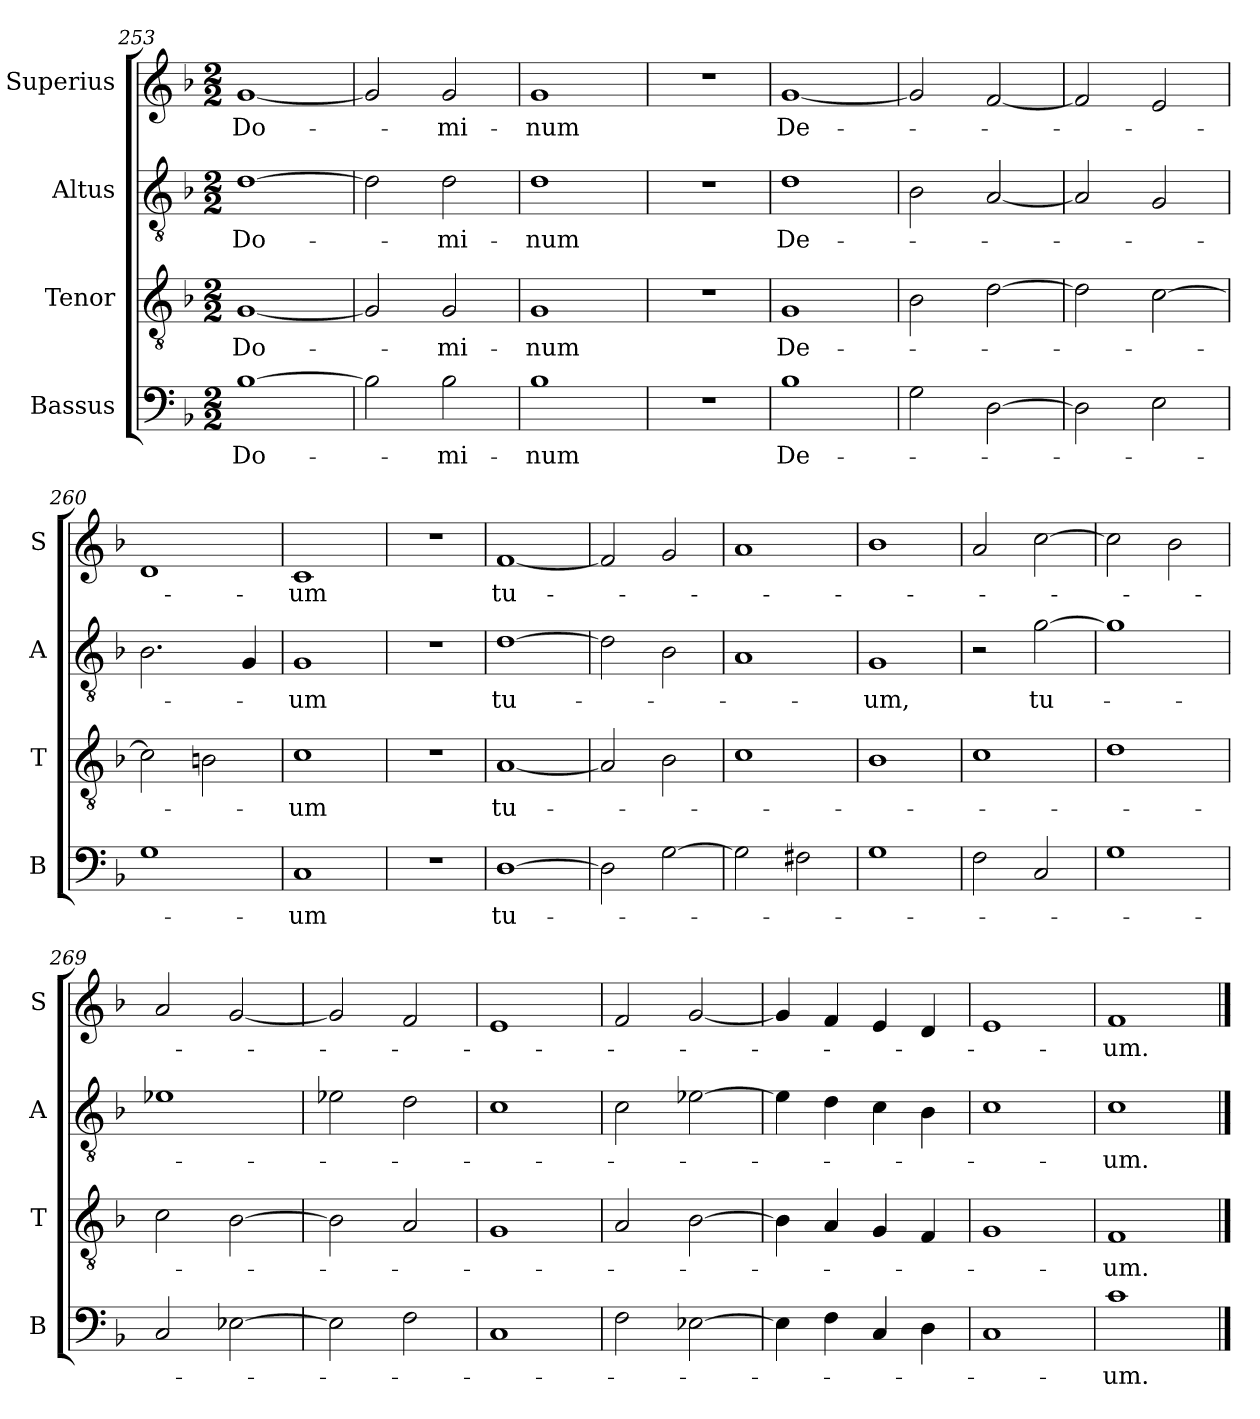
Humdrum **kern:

**kern	**text	**kern	**text	**kern	**text	**kern	**text
*part4	*part4	*part3	*part3	*part2	*part2	*part1	*part1
*staff4	*staff4	*staff3	*staff3	*staff2	*staff2	*staff1	*staff1
*I"Bassus	*	*I"Tenor	*	*I"Altus	*	*I"Superius	*
*I'B	*	*I'T	*	*I'A	*	*I'S	*
*clefF4	*	*clefGv2	*	*clefGv2	*	*clefG2	*
*k[b-]	*	*k[b-]	*	*k[b-]	*	*k[b-]	*
*M2/2	*	*M2/2	*	*M2/2	*	*M2/2	*
=253	=253	=253	=253	=253	=253	=253	=253
[1B-	Do-	[1G	Do-	[1d	Do-	[1g	Do-
=254	=254	=254	=254	=254	=254	=254	=254
2B-]	.	2G]	.	2d]	.	2g]	.
2B-	-mi-	2G	-mi-	2d	-mi-	2g	-mi-
=255	=255	=255	=255	=255	=255	=255	=255
1B-	-num	1G	-num	1d	-num	1g	-num
=256	=256	=256	=256	=256	=256	=256	=256
1r	.	1r	.	1r	.	1r	.
=257	=257	=257	=257	=257	=257	=257	=257
1B-	De-	1G	De-	1d	De-	[1g	De-
=258	=258	=258	=258	=258	=258	=258	=258
2G	.	2B-	.	2B-	.	2g]	.
[2D	.	[2d	.	[2A	.	[2f	.
=259	=259	=259	=259	=259	=259	=259	=259
2D]	.	2d]	.	2A]	.	2f]	.
2E	.	[2c	.	2G	.	2e	.
=260	=260	=260	=260	=260	=260	=260	=260
1G	.	2c]	.	2.B-	.	1d	.
.	.	2Bn	.	.	.	.	.
.	.	.	.	4G	.	.	.
=261	=261	=261	=261	=261	=261	=261	=261
1C	-um	1c	-um	1G	-um	1c	-um
=262	=262	=262	=262	=262	=262	=262	=262
1r	.	1r	.	1r	.	1r	.
=263	=263	=263	=263	=263	=263	=263	=263
[1D	tu-	[1A	tu-	[1d	tu-	[1f	tu-
=264	=264	=264	=264	=264	=264	=264	=264
2D]	.	2A]	.	2d]	.	2f]	.
[2G	.	2B-	.	2B-	.	2g	.
=265	=265	=265	=265	=265	=265	=265	=265
2G]	.	1c	.	1A	.	1a	.
2F#i	.	.	.	.	.	.	.
=266	=266	=266	=266	=266	=266	=266	=266
!	!	!	!	!	!LO:LY:i	!	!
1G	.	1B-	.	1G	-um,	1b-	.
=267	=267	=267	=267	=267	=267	=267	=267
2F	.	1c	.	2r	.	2a	.
!	!	!	!	!	!LO:LY:i	!	!
2C	.	.	.	[2g	tu-	[2cc	.
=268	=268	=268	=268	=268	=268	=268	=268
1G	.	1d	.	1g]	.	2cc]	.
.	.	.	.	.	.	2b-	.
=269	=269	=269	=269	=269	=269	=269	=269
2C	.	2c	.	1e-X	.	2a	.
[2E-X	.	[2B-	.	.	.	[2g	.
=270	=270	=270	=270	=270	=270	=270	=270
2E-]	.	2B-]	.	2e-X	.	2g]	.
2F	.	2A	.	2d	.	2f	.
=271	=271	=271	=271	=271	=271	=271	=271
1C	.	1G	.	1c	.	1e	.
=272	=272	=272	=272	=272	=272	=272	=272
2F	.	2A	.	2c	.	2f	.
[2E-X	.	[2B-	.	[2e-X	.	[2g	.
=273	=273	=273	=273	=273	=273	=273	=273
4E-]	.	4B-]	.	4e-]	.	4g]	.
4F	.	4A	.	4d	.	4f	.
4C	.	4G	.	4c	.	4e	.
4D	.	4F	.	4B-	.	4d	.
=274	=274	=274	=274	=274	=274	=274	=274
1C	.	1G	.	1c	.	1e	.
=275	=275	=275	=275	=275	=275	=275	=275
1c	um.	1F	um.	1c	um.	1f	um.
==	==	==	==	==	==	==	==
*-	*-	*-	*-	*-	*-	*-	*-
